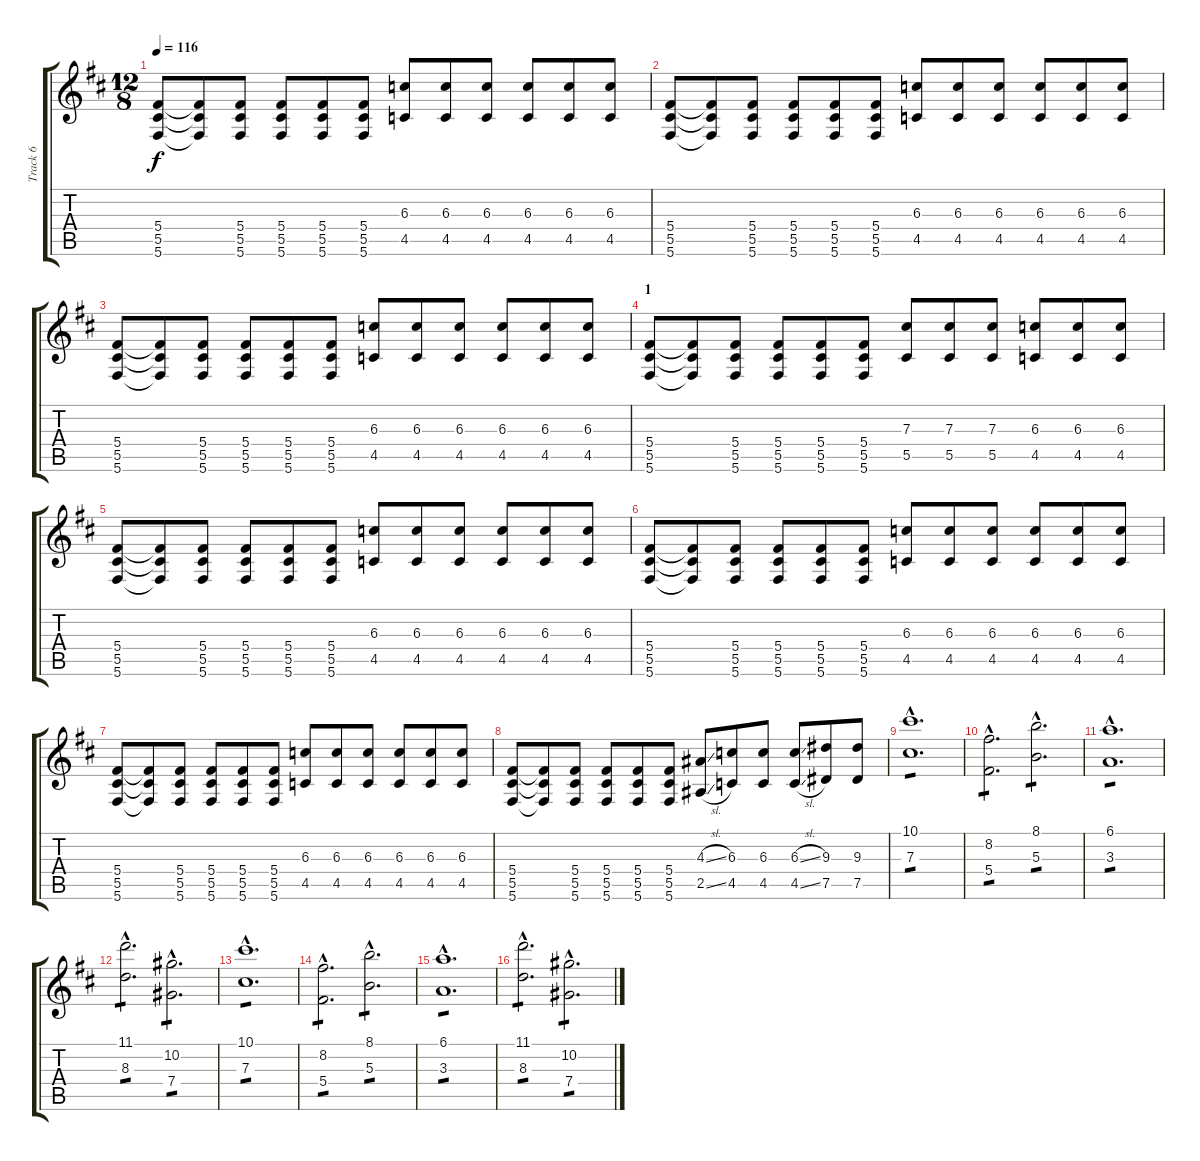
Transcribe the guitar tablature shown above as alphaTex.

\track ("Track 6" "Track 6") {instrument distortionguitar}
\staff {score tabs}
\tuning (Eb4 Bb3 Gb3 Db3 Ab2 Db2) {hide}
\ts (12 8)
\tempo 116
\clef g2
\ks bminor
(5.4 5.5 5.6).8{dy f balance 0} (5.4{t} 5.5{t} 5.6{t}).8 (5.4 5.5 5.6).8 (5.4 5.5 5.6).8 (5.4 5.5 5.6).8 (5.4 5.5 5.6).8 (6.3 4.5).8 (6.3 4.5).8 (6.3 4.5).8 (6.3 4.5).8 (6.3 4.5).8 (6.3 4.5).8 |
(5.4 5.5 5.6).8{balance 0} (5.4{t} 5.5{t} 5.6{t}).8 (5.4 5.5 5.6).8 (5.4 5.5 5.6).8 (5.4 5.5 5.6).8 (5.4 5.5 5.6).8 (6.3 4.5).8 (6.3 4.5).8 (6.3 4.5).8 (6.3 4.5).8 (6.3 4.5).8 (6.3 4.5).8 |
(5.4 5.5 5.6).8{balance 0} (5.4{t} 5.5{t} 5.6{t}).8 (5.4 5.5 5.6).8 (5.4 5.5 5.6).8 (5.4 5.5 5.6).8 (5.4 5.5 5.6).8 (6.3 4.5).8 (6.3 4.5).8 (6.3 4.5).8 (6.3 4.5).8 (6.3 4.5).8 (6.3 4.5).8 |
\section ("" "1")
(5.4 5.5 5.6).8{balance 0} (5.4{t} 5.5{t} 5.6{t}).8 (5.4 5.5 5.6).8 (5.4 5.5 5.6).8 (5.4 5.5 5.6).8 (5.4 5.5 5.6).8 (7.3 5.5).8 (7.3 5.5).8 (7.3 5.5).8 (6.3 4.5).8 (6.3 4.5).8 (6.3 4.5).8 |
(5.4 5.5 5.6).8{balance 0} (5.4{t} 5.5{t} 5.6{t}).8 (5.4 5.5 5.6).8 (5.4 5.5 5.6).8 (5.4 5.5 5.6).8 (5.4 5.5 5.6).8 (6.3 4.5).8 (6.3 4.5).8 (6.3 4.5).8 (6.3 4.5).8 (6.3 4.5).8 (6.3 4.5).8 |
(5.4 5.5 5.6).8{balance 0} (5.4{t} 5.5{t} 5.6{t}).8 (5.4 5.5 5.6).8 (5.4 5.5 5.6).8 (5.4 5.5 5.6).8 (5.4 5.5 5.6).8 (6.3 4.5).8 (6.3 4.5).8 (6.3 4.5).8 (6.3 4.5).8 (6.3 4.5).8 (6.3 4.5).8 |
(5.4 5.5 5.6).8{balance 0} (5.4{t} 5.5{t} 5.6{t}).8 (5.4 5.5 5.6).8 (5.4 5.5 5.6).8 (5.4 5.5 5.6).8 (5.4 5.5 5.6).8 (6.3 4.5).8 (6.3 4.5).8 (6.3 4.5).8 (6.3 4.5).8 (6.3 4.5).8 (6.3 4.5).8 |
(5.4 5.5 5.6).8{balance 0} (5.4{t} 5.5{t} 5.6{t}).8 (5.4 5.5 5.6).8 (5.4 5.5 5.6).8 (5.4 5.5 5.6).8 (5.4 5.5 5.6).8 (4.3{sl} 2.5{sl}).8 (6.3 4.5).8 (6.3 4.5).8 (6.3{sl} 4.5{sl}).8 (9.3 7.5).8 (9.3 7.5).8 |
(10.1{hac} 7.3{hac}).1{d tp 1 balance 8} |
(8.2{hac} 5.4{hac}).2{d tp 1} (8.1{hac} 5.3{hac}).2{d tp 1} |
(6.1{hac} 3.3{hac}).1{d tp 1} |
(11.1{hac} 8.3{hac}).2{d tp 1} (10.2{hac} 7.4{hac}).2{d tp 1} |
(10.1{hac} 7.3{hac}).1{d tp 1} |
(8.2{hac} 5.4{hac}).2{d tp 1} (8.1{hac} 5.3{hac}).2{d tp 1} |
(6.1{hac} 3.3{hac}).1{d tp 1} |
(11.1{hac} 8.3{hac}).2{d tp 1} (10.2{hac} 7.4{hac}).2{d tp 1}
